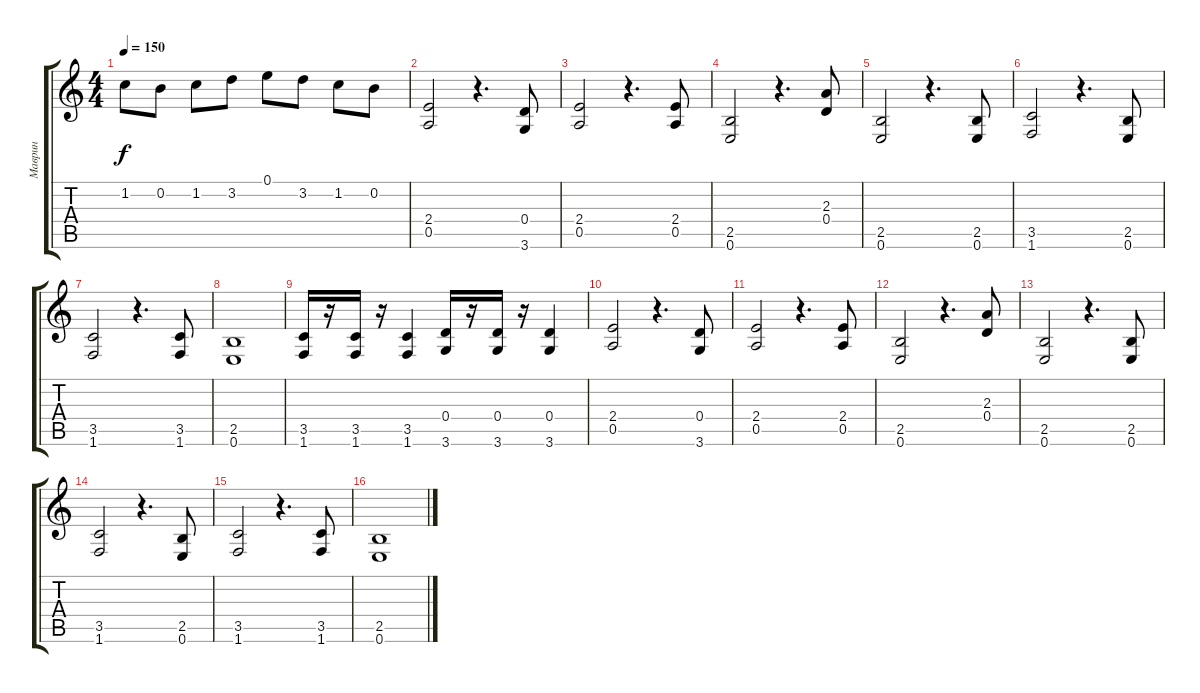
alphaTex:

\track ("Маврин" "Маврин") {instrument distortionguitar}
\staff {score tabs}
\tuning (E4 B3 G3 D3 A2 E2) {hide}
\ts (4 4)
\tempo 150
\clef g2
\ks c
1.2{t}.8{dy f} 0.2.8 1.2.8 3.2.8 0.1.8 3.2.8 1.2.8 0.2.8 |
(2.4 0.5).2 r.4{d} (0.4 3.6).8 |
(2.4 0.5).2 r.4{d} (2.4 0.5).8 |
(2.5 0.6).2 r.4{d} (2.3 0.4).8 |
(2.5 0.6).2 r.4{d} (2.5 0.6).8 |
(3.5 1.6).2 r.4{d} (2.5 0.6).8 |
(3.5 1.6).2 r.4{d} (3.5 1.6).8 |
(2.5 0.6).1 |
(3.5 1.6).16 r.16 (3.5 1.6).16 r.16 (3.5 1.6).4 (0.4 3.6).16 r.16 (0.4 3.6).16 r.16 (0.4 3.6).4 |
(2.4 0.5).2 r.4{d} (0.4 3.6).8 |
(2.4 0.5).2 r.4{d} (2.4 0.5).8 |
(2.5 0.6).2 r.4{d} (2.3 0.4).8 |
(2.5 0.6).2 r.4{d} (2.5 0.6).8 |
(3.5 1.6).2 r.4{d} (2.5 0.6).8 |
(3.5 1.6).2 r.4{d} (3.5 1.6).8 |
(2.5 0.6).1
